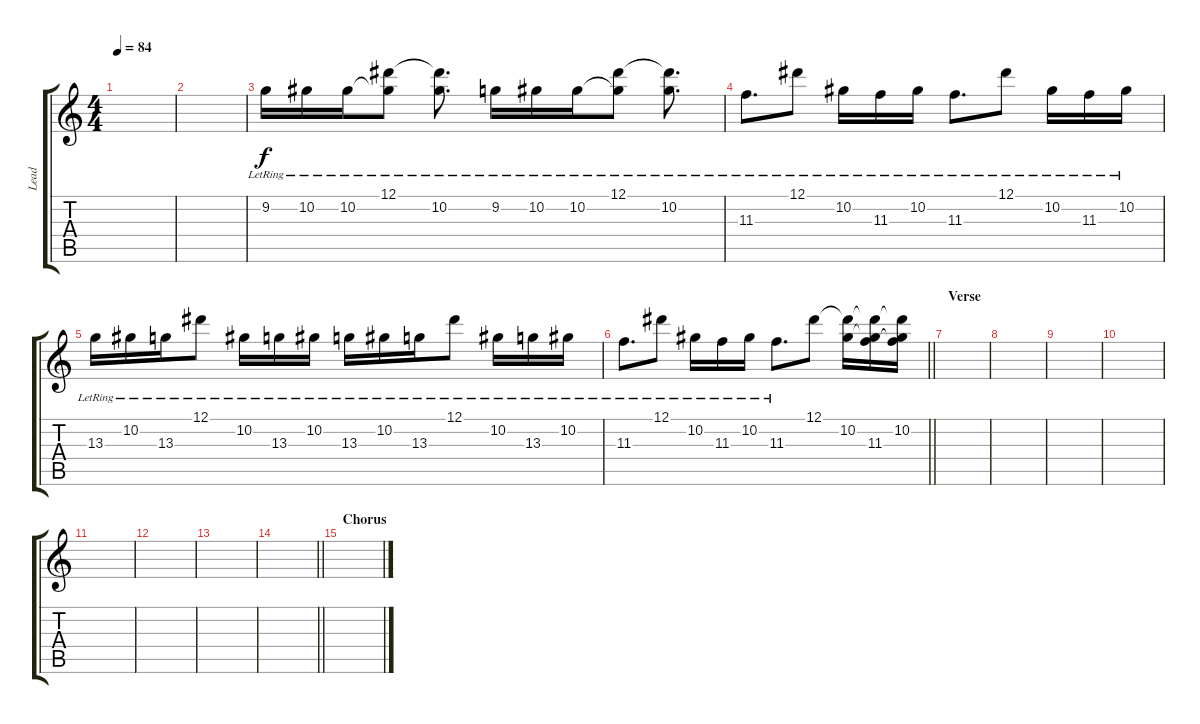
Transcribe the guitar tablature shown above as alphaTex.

\track ("Lead" "Lead") {instrument overdrivenguitar}
\staff {score tabs}
\tuning (Eb4 Bb3 Gb3 Db3 Ab2 Db2) {hide}
\ts (4 4)
\tempo 84
\clef g2
\ks c
|
|
9.2{lr}.16{volume 11 instrument distortionguitar} 10.2{lr}.16 10.2{lr}.16 (12.1{lr} 10.2{t}).8 (12.1{t} 10.2{lr}).8{d} 9.2{lr}.16 10.2{lr}.16 10.2{lr}.16 (12.1{lr} 10.2{t}).8 (12.1{t} 10.2{lr}).8{d} |
11.3{lr}.8{d} 12.1{lr}.8 10.2{lr}.16 11.3{lr}.16 10.2{lr}.16 11.3{lr}.8{d} 12.1{lr}.8 10.2{lr}.16 11.3{lr}.16 10.2{lr}.16 |
13.3{lr}.16 10.2{lr}.16 13.3{lr}.16 12.1{lr}.8 10.2{lr}.16 13.3{lr}.16 10.2{lr}.16 13.3{lr}.16 10.2{lr}.16 13.3{lr}.16 12.1{lr}.8 10.2{lr}.16 13.3{lr}.16 10.2{lr}.16 |
\barLineRight lightlight
11.3{lr}.8{d} 12.1{lr}.8 10.2{lr}.16 11.3{lr}.16 10.2{lr}.16 11.3{lr}.8{d} 12.1.8 (12.1{t} 10.2).16 (12.1{t} 10.2{t} 11.3).16 (12.1{t} 10.2 11.3{t}).16 |
\section ("" "Verse")
|
|
|
|
|
|
|
\barLineRight lightlight
|
\section ("" "Chorus")
